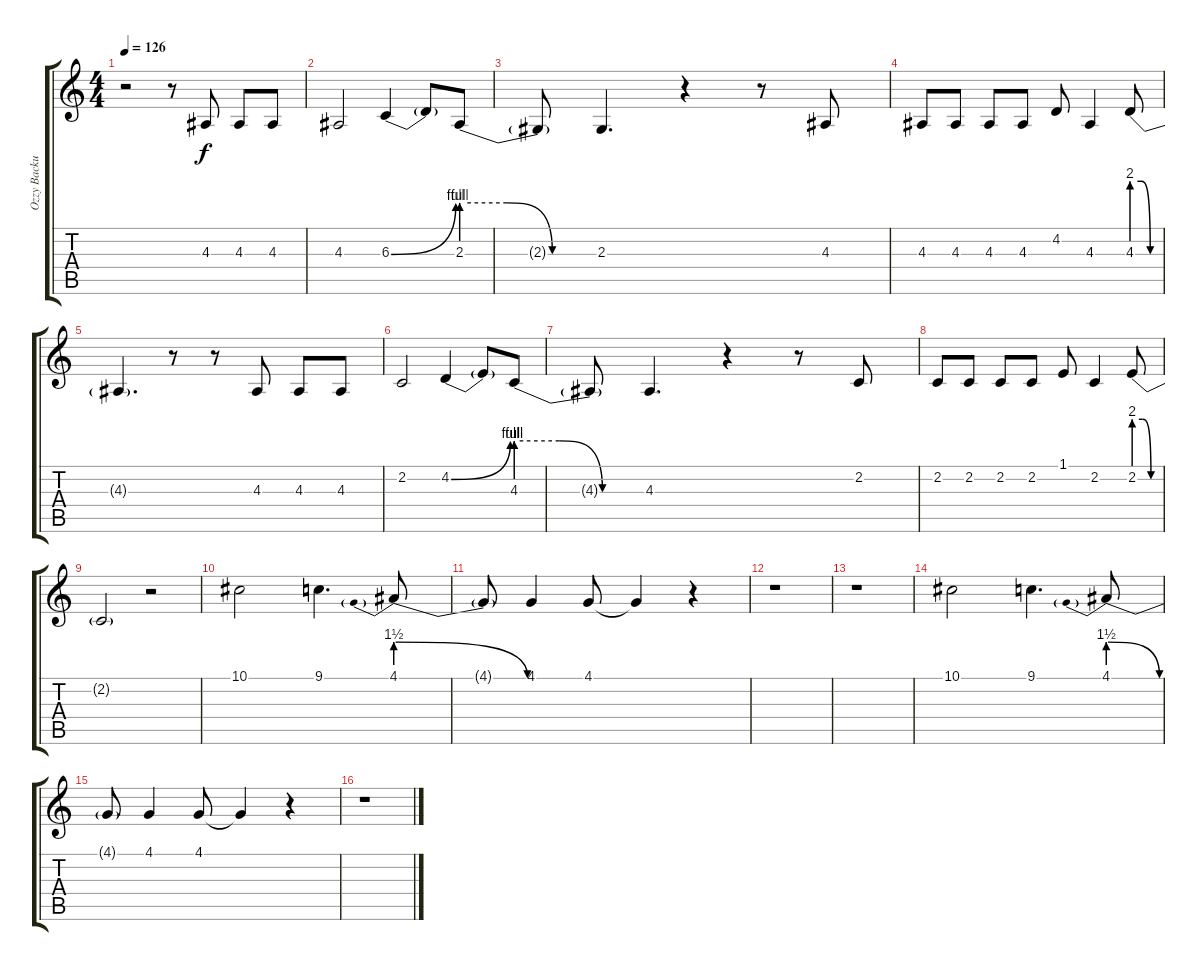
\track ("Ozzy Backup" "Ozzy Backu") {instrument pad4choir}
\staff {score tabs}
\tuning (Eb4 Bb3 Gb3 Db3 Ab2 Eb2) {hide}
\ts (4 4)
\tempo 126
\clef g2
\ks c
r.2{dy f} r.8 4.3.8 4.3.8 4.3.8 |
4.3.2 6.3{be (bend 0 0 60 4)}.4 6.3{t}.8 2.3{be (custom 0 4 20 4 40 0 60 0)}.8 |
2.3{t}.8 2.3.4{d} r.4 r.8 4.3.8 |
4.3.8 4.3.8 4.3.8 4.3.8 4.2.8 4.3.4 4.3{be (custom 0 8 20 8 40 0 60 0)}.8 |
4.3{t}.4{d} r.8 r.8 4.3.8 4.3.8 4.3.8 |
2.2.2 4.2{be (bend 0 0 60 4)}.4 4.2{t}.8 4.3{be (custom 0 4 20 4 40 0 60 0)}.8 |
4.3{t}.8 4.3.4{d} r.4 r.8 2.2.8 |
2.2.8 2.2.8 2.2.8 2.2.8 1.1.8 2.2.4 2.2{be (custom 0 8 20 8 40 0 60 0)}.8 |
2.2{t}.2 r.2 |
10.1.2 9.1.4{d} 4.1{be (prebendrelease 0 6 60 0)}.8 |
4.1{t}.8 4.1.4 4.1.8 4.1{t}.4 r.4 |
r.1 |
r.1 |
10.1.2 9.1.4{d} 4.1{be (prebendrelease 0 6 60 0)}.8 |
4.1{t}.8 4.1.4 4.1.8 4.1{t}.4 r.4 |
r.1
